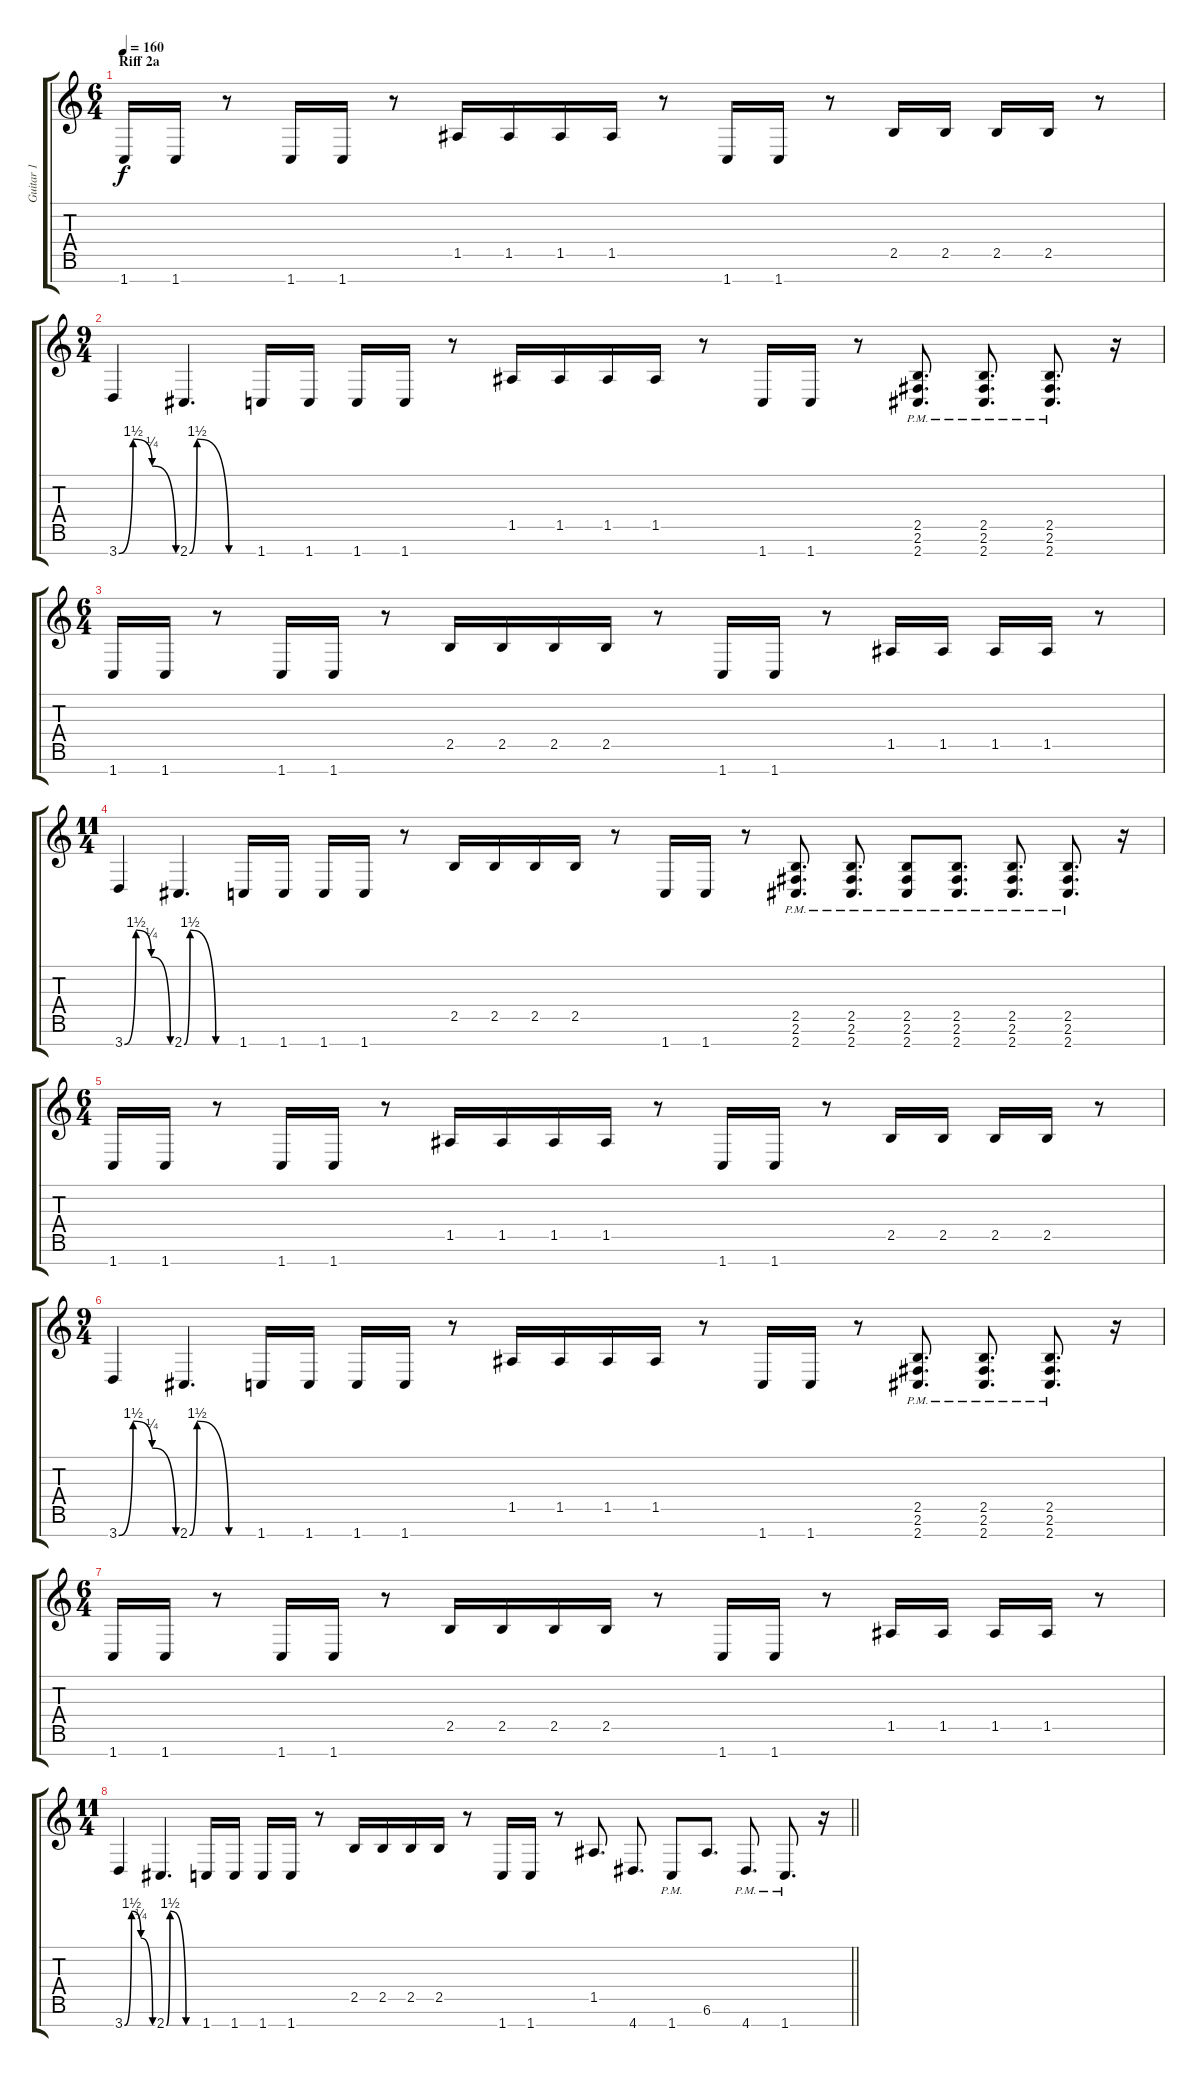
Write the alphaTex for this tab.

\track ("Guitar 1" "Guitar 1") {instrument overdrivenguitar}
\staff {score tabs}
\tuning (E4 B3 G3 D3 A2 E2 B1) {hide}
\ts (6 4)
\section ("" "Riff 2a")
\tempo 160
\clef g2
\ks c
1.7.16{dy f} 1.7.16 r.8 1.7.16 1.7.16 r.8 1.5.16 1.5.16 1.5.16 1.5.16 r.8 1.7.16 1.7.16 r.8 2.5.16 2.5.16 2.5.16 2.5.16 r.8 |
\ts (9 4)
3.7{be (custom 0 0 15 6 35 1 60 0)}.4 2.7{be (custom 0 0 7 6 37 0 60 0)}.4{d} 1.7.16 1.7.16 1.7.16 1.7.16 r.8 1.5.16 1.5.16 1.5.16 1.5.16 r.8 1.7.16 1.7.16 r.8 (2.5{pm} 2.6{pm} 2.7{pm}).8{d} (2.5{pm} 2.6{pm} 2.7{pm}).8{d} (2.5{pm} 2.6{pm} 2.7{pm}).8{d} r.16 |
\ts (6 4)
1.7.16 1.7.16 r.8 1.7.16 1.7.16 r.8 2.5.16 2.5.16 2.5.16 2.5.16 r.8 1.7.16 1.7.16 r.8 1.5.16 1.5.16 1.5.16 1.5.16 r.8 |
\ts (11 4)
3.7{be (custom 0 0 15 6 35 1 60 0)}.4 2.7{be (custom 0 0 7 6 37 0 60 0)}.4{d} 1.7.16 1.7.16 1.7.16 1.7.16 r.8 2.5.16 2.5.16 2.5.16 2.5.16 r.8 1.7.16 1.7.16 r.8 (2.5{pm} 2.6{pm} 2.7{pm}).8{d} (2.5{pm} 2.6{pm} 2.7{pm}).8{d} (2.5{pm} 2.6{pm} 2.7{pm}).8 (2.5{pm} 2.6{pm} 2.7{pm}).8{d} (2.5{pm} 2.6{pm} 2.7{pm}).8{d} (2.5{pm} 2.6{pm} 2.7{pm}).8{d} r.16 |
\ts (6 4)
1.7.16 1.7.16 r.8 1.7.16 1.7.16 r.8 1.5.16 1.5.16 1.5.16 1.5.16 r.8 1.7.16 1.7.16 r.8 2.5.16 2.5.16 2.5.16 2.5.16 r.8 |
\ts (9 4)
3.7{be (custom 0 0 15 6 35 1 60 0)}.4 2.7{be (custom 0 0 7 6 37 0 60 0)}.4{d} 1.7.16 1.7.16 1.7.16 1.7.16 r.8 1.5.16 1.5.16 1.5.16 1.5.16 r.8 1.7.16 1.7.16 r.8 (2.5{pm} 2.6{pm} 2.7{pm}).8{d} (2.5{pm} 2.6{pm} 2.7{pm}).8{d} (2.5{pm} 2.6{pm} 2.7{pm}).8{d} r.16 |
\ts (6 4)
1.7.16 1.7.16 r.8 1.7.16 1.7.16 r.8 2.5.16 2.5.16 2.5.16 2.5.16 r.8 1.7.16 1.7.16 r.8 1.5.16 1.5.16 1.5.16 1.5.16 r.8 |
\ts (11 4)
\barLineRight lightlight
3.7{be (custom 0 0 15 6 35 1 60 0)}.4 2.7{be (custom 0 0 7 6 37 0 60 0)}.4{d} 1.7.16 1.7.16 1.7.16 1.7.16 r.8 2.5.16 2.5.16 2.5.16 2.5.16 r.8 1.7.16 1.7.16 r.8 1.5.8{d} 4.7.8{d} 1.7{pm}.8 6.6.8{d} 4.7{pm}.8{d} 1.7{pm}.8{d} r.16
